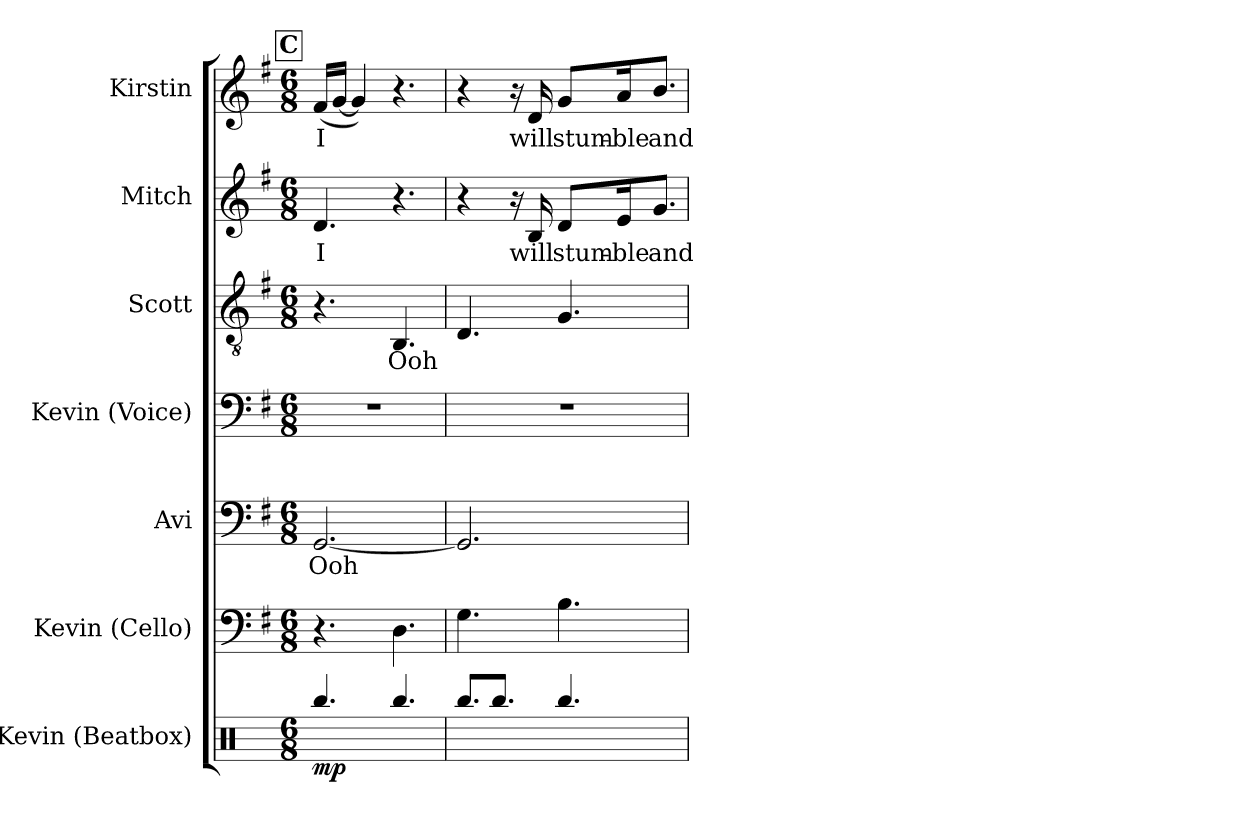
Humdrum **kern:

**kern	**dynam	**kern	**kern	**text	**kern	**kern	**text	**kern	**text	**kern	**text
*part7	*part7	*part6	*part5	*part5	*part4	*part3	*part3	*part2	*part2	*part1	*part1
*staff7	*staff7	*staff6	*staff5	*staff5	*staff4	*staff3	*staff3	*staff2	*staff2	*staff1	*staff1
*I"Kevin (Beatbox)	*	*I"Kevin (Cello)	*I"Avi	*	*I"Kevin (Voice)	*I"Scott	*	*I"Mitch	*	*I"Kirstin	*
*I'Ke. (B)	*	*I'Ke. (C)	*I'A.	*	*I'Ke. (V)	*I'S.	*	*I'M.	*	*I'Kr.	*
*clefX	*	*clefF4	*clefF4	*	*clefF4	*clefGv2	*	*clefG2	*	*clefG2	*
*k[]	*	*k[f#]	*k[f#]	*	*k[f#]	*k[f#]	*	*k[f#]	*	*k[f#]	*
*M6/8	*	*M6/8	*M6/8	*	*M6/8	*M6/8	*	*M6/8	*	*M6/8	*
!!LO:REH:place=s1:a:B:fs=14:t=C
=27	=27	=27	=27	=27	=27	=27	=27	=27	=27	=27	=27
!	!LO:DY:b	!	!	!	!	!	!	!	!	!	!
4.Rbb/	mp	4.r	[2.GG/	Ooh	2.r	4.r	.	4.d/	I	(16f#/LL	I
.	.	.	.	.	.	.	.	.	.	[16g/JJ	.
.	.	.	.	.	.	.	.	.	.	4g/])	.
4.Rbb/	.	4.D\	.	.	.	4.BB/	Ooh	4.r	.	4.r	.
!!LO:PB:g=z
=28	=28	=28	=28	=28	=28	=28	=28	=28	=28	=28	=28
8.Rbb/L	.	4.G\	2.GG/]	.	2.r	4.D/	.	4r	.	4r	.
8.Rbb/J	.	.	.	.	.	.	.	.	.	.	.
.	.	.	.	.	.	.	.	16r	.	16r	.
.	.	.	.	.	.	.	.	16B/	will	16d/	will
4.Rbb/	.	4.B\	.	.	.	4.G/	.	8d/L	stum-	8g/L	stum-
.	.	.	.	.	.	.	.	16e/K	-ble	16a/K	-ble
.	.	.	.	.	.	.	.	8.g/J	and	8.b/J	and
=	=	=	=	=	=	=	=	=	=	=	=
*-	*-	*-	*-	*-	*-	*-	*-	*-	*-	*-	*-
